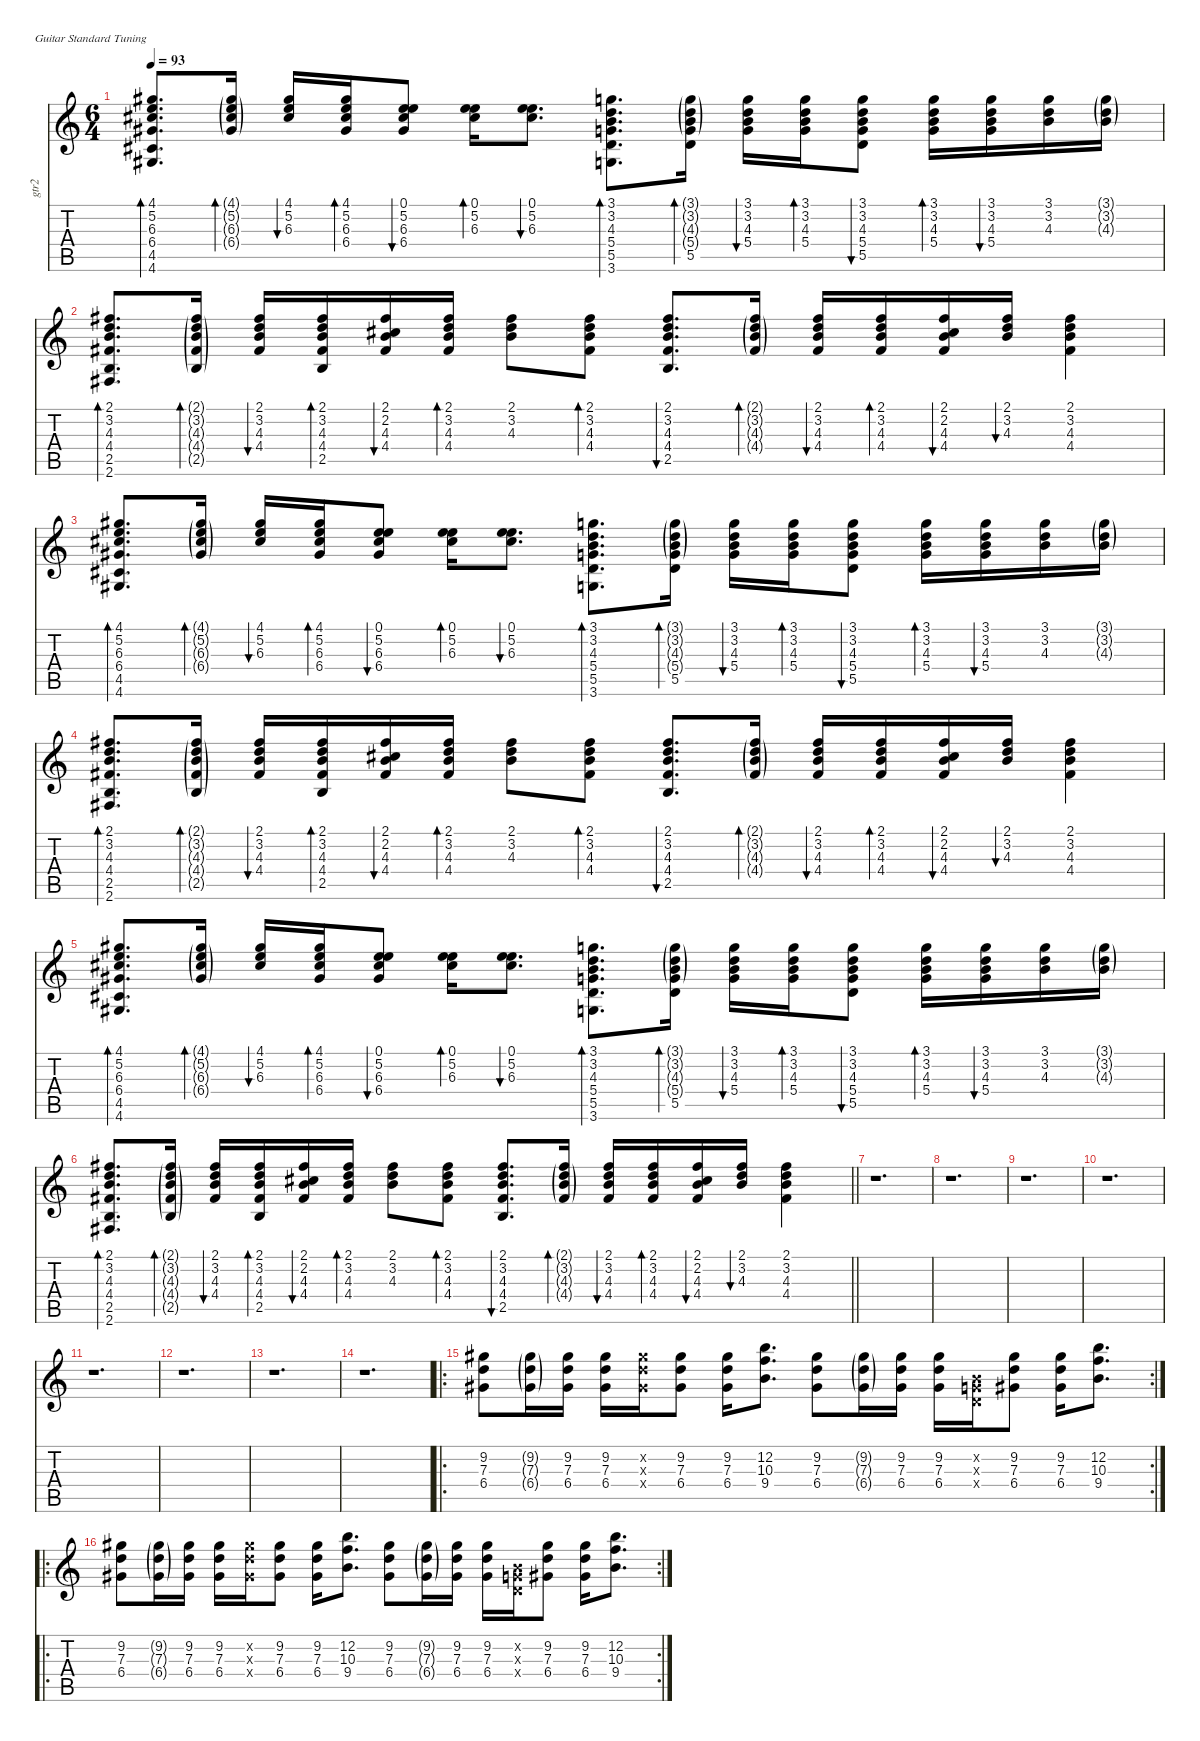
\defaultSystemsLayout 4
\hideDynamics
\bracketExtendMode nobrackets
\otherSystemsTrackNameOrientation horizontal
\track ("Guitar 2" "gtr2") {defaultSystemsLayout 4 instrument overdrivenguitar}
\staff {score tabs}
\tuning (E4 B3 G3 D3 A2 E2)
\ts (6 4)
\tempo 93
\clef g2
\ks aminor
(4.1{acc #} 5.2 6.3{acc #} 6.4{acc #} 4.5{acc #} 4.6{acc #}).8{d bd 30 dy mf beam Up} (4.1{g acc #} 5.2{g} 6.3{g acc #} 6.4{g acc #}).16{bd 30 beam Up} (4.1{acc #} 5.2 6.3{acc #}).16{bu 30 beam Up} (4.1{acc #} 5.2 6.3{acc #} 6.4{acc #}).16{bd 30 beam Up} (0.1 5.2 6.3{acc #} 6.4{acc #}).8{bu 30 beam Down} (0.1 5.2 6.3{acc #}).16{bd 30 beam Down} (0.1 5.2 6.3{acc #}).8{d bu 30 beam Down} (3.1 3.2 4.3 5.4 5.5 3.6).8{d bd 30 beam Down} (3.1{g} 3.2{g} 4.3{g} 5.4{g} 5.5).16{bd 30 dy f beam Down} (3.1 3.2 4.3 5.4).16{bu 30 dy mf beam Down} (3.1 3.2 4.3 5.4).16{bd 30 beam Down} (3.1 3.2 4.3 5.4 5.5).8{bu 30 beam Down} (3.1 3.2 4.3 5.4).16{bd 30 beam Down} (3.1 3.2 4.3 5.4).16{bu 30 beam Down} (3.1 3.2 4.3).16{beam Down} (3.1{g} 3.2{g} 4.3{g}).16{beam Down} |
(2.1{acc #} 3.2 4.3 4.4{acc #} 2.5 2.6{acc #}).8{d bd 30 beam Up} (2.1{g acc #} 3.2{g} 4.3{g} 4.4{g acc #} 2.5{g}).16{bd 30 beam Up} (2.1{acc #} 3.2 4.3 4.4{acc #}).16{bu 30 beam Up} (2.1{acc #} 3.2 4.3 4.4{acc #} 2.5).16{bd 30 beam Up} (2.1{acc #} 2.2{acc #} 4.3 4.4{acc #}).16{bu 30 beam Down} (2.1{acc #} 3.2 4.3 4.4{acc #}).16{bd 30 beam Down} (2.1{acc #} 3.2 4.3).8{dy f beam Down} (2.1{acc #} 3.2 4.3 4.4{acc #}).8{bd 30 dy mf beam Down} (2.1{acc #} 3.2 4.3 4.4{acc #} 2.5).8{d bu 30 beam Up} (2.1{g acc #} 3.2{g} 4.3{g} 4.4{g acc #}).16{bd 30 beam Up} (2.1{acc #} 3.2 4.3 4.4{acc #}).16{bu 30 beam Up} (2.1{acc #} 3.2 4.3 4.4{acc #}).16{bd 30 beam Up} (2.1{acc #} 2.2{acc #} 4.3 4.4{acc #}).16{bu 30 beam Down} (2.1{acc #} 3.2 4.3).16{bu 30 beam Down} (2.1{acc #} 3.2 4.3 4.4{acc #}).4{beam Down} |
(4.1{acc #} 5.2 6.3{acc #} 6.4{acc #} 4.5{acc #} 4.6{acc #}).8{d bd 30 beam Up} (4.1{g acc #} 5.2{g} 6.3{g acc #} 6.4{g acc #}).16{bd 30 beam Up} (4.1{acc #} 5.2 6.3{acc #}).16{bu 30 beam Up} (4.1{acc #} 5.2 6.3{acc #} 6.4{acc #}).16{bd 30 beam Up} (0.1 5.2 6.3{acc #} 6.4{acc #}).8{bu 30 beam Down} (0.1 5.2 6.3{acc #}).16{bd 30 beam Down} (0.1 5.2 6.3{acc #}).8{d bu 30 beam Down} (3.1 3.2 4.3 5.4 5.5 3.6).8{d bd 30 beam Down} (3.1{g} 3.2{g} 4.3{g} 5.4{g} 5.5).16{bd 30 dy f beam Down} (3.1 3.2 4.3 5.4).16{bu 30 dy mf beam Down} (3.1 3.2 4.3 5.4).16{bd 30 beam Down} (3.1 3.2 4.3 5.4 5.5).8{bu 30 beam Down} (3.1 3.2 4.3 5.4).16{bd 30 beam Down} (3.1 3.2 4.3 5.4).16{bu 30 beam Down} (3.1 3.2 4.3).16{beam Down} (3.1{g} 3.2{g} 4.3{g}).16{beam Down} |
(2.1{acc #} 3.2 4.3 4.4{acc #} 2.5 2.6{acc #}).8{d bd 30 beam Up} (2.1{g acc #} 3.2{g} 4.3{g} 4.4{g acc #} 2.5{g}).16{bd 30 beam Up} (2.1{acc #} 3.2 4.3 4.4{acc #}).16{bu 30 beam Up} (2.1{acc #} 3.2 4.3 4.4{acc #} 2.5).16{bd 30 beam Up} (2.1{acc #} 2.2{acc #} 4.3 4.4{acc #}).16{bu 30 beam Down} (2.1{acc #} 3.2 4.3 4.4{acc #}).16{bd 30 beam Down} (2.1{acc #} 3.2 4.3).8{dy f beam Down} (2.1{acc #} 3.2 4.3 4.4{acc #}).8{bd 30 dy mf beam Down} (2.1{acc #} 3.2 4.3 4.4{acc #} 2.5).8{d bu 30 beam Up} (2.1{g acc #} 3.2{g} 4.3{g} 4.4{g acc #}).16{bd 30 beam Up} (2.1{acc #} 3.2 4.3 4.4{acc #}).16{bu 30 beam Up} (2.1{acc #} 3.2 4.3 4.4{acc #}).16{bd 30 beam Up} (2.1{acc #} 2.2{acc #} 4.3 4.4{acc #}).16{bu 30 beam Down} (2.1{acc #} 3.2 4.3).16{bu 30 beam Down} (2.1{acc #} 3.2 4.3 4.4{acc #}).4{beam Down} |
(4.1{acc #} 5.2 6.3{acc #} 6.4{acc #} 4.5{acc #} 4.6{acc #}).8{d bd 30 beam Up} (4.1{g acc #} 5.2{g} 6.3{g acc #} 6.4{g acc #}).16{bd 30 beam Up} (4.1{acc #} 5.2 6.3{acc #}).16{bu 30 beam Up} (4.1{acc #} 5.2 6.3{acc #} 6.4{acc #}).16{bd 30 beam Up} (0.1 5.2 6.3{acc #} 6.4{acc #}).8{bu 30 beam Down} (0.1 5.2 6.3{acc #}).16{bd 30 beam Down} (0.1 5.2 6.3{acc #}).8{d bu 30 beam Down} (3.1 3.2 4.3 5.4 5.5 3.6).8{d bd 30 beam Down} (3.1{g} 3.2{g} 4.3{g} 5.4{g} 5.5).16{bd 30 dy f beam Down} (3.1 3.2 4.3 5.4).16{bu 30 dy mf beam Down} (3.1 3.2 4.3 5.4).16{bd 30 beam Down} (3.1 3.2 4.3 5.4 5.5).8{bu 30 beam Down} (3.1 3.2 4.3 5.4).16{bd 30 beam Down} (3.1 3.2 4.3 5.4).16{bu 30 beam Down} (3.1 3.2 4.3).16{beam Down} (3.1{g} 3.2{g} 4.3{g}).16{beam Down} |
\barLineRight lightlight
(2.1{acc #} 3.2 4.3 4.4{acc #} 2.5 2.6{acc #}).8{d bd 30 beam Up} (2.1{g acc #} 3.2{g} 4.3{g} 4.4{g acc #} 2.5{g}).16{bd 30 beam Up} (2.1{acc #} 3.2 4.3 4.4{acc #}).16{bu 30 beam Up} (2.1{acc #} 3.2 4.3 4.4{acc #} 2.5).16{bd 30 beam Up} (2.1{acc #} 2.2{acc #} 4.3 4.4{acc #}).16{bu 30 beam Down} (2.1{acc #} 3.2 4.3 4.4{acc #}).16{bd 30 beam Down} (2.1{acc #} 3.2 4.3).8{dy f beam Down} (2.1{acc #} 3.2 4.3 4.4{acc #}).8{bd 30 dy mf beam Down} (2.1{acc #} 3.2 4.3 4.4{acc #} 2.5).8{d bu 30 beam Up} (2.1{g acc #} 3.2{g} 4.3{g} 4.4{g acc #}).16{bd 30 beam Up} (2.1{acc #} 3.2 4.3 4.4{acc #}).16{bu 30 beam Up} (2.1{acc #} 3.2 4.3 4.4{acc #}).16{bd 30 beam Up} (2.1{acc #} 2.2{acc #} 4.3 4.4{acc #}).16{bu 30 beam Down} (2.1{acc #} 3.2 4.3).16{bu 30 beam Down} (2.1{acc #} 3.2 4.3 4.4{acc #}).4{beam Down} |
r.1{d beam Down} |
r.1{d beam Down} |
r.1{d beam Down} |
r.1{d beam Down} |
r.1{d beam Down} |
r.1{d beam Down} |
r.1{d beam Down} |
r.1{d beam Down} |
\ro
\rc 2
(9.2{acc #} 7.3 6.4{acc #}).8{dy f instrument overdrivenguitar beam Down} (9.2{g acc #} 7.3{g} 6.4{g acc #}).16{dy mf beam Down} (9.2{acc #} 7.3 6.4{acc #}).16{dy f beam Down} (9.2{acc #} 7.3 6.4{acc #}).16{beam Down} (9.2{x acc #} 7.3{x} 6.4{x acc #}).16{beam Down} (9.2{acc #} 7.3 6.4{acc #}).8{beam Down} (9.2{acc #} 7.3 6.4{acc #}).16{beam Down} (12.2 10.3 9.4).8{d beam Down} (9.2{acc #} 7.3 6.4{acc #}).8{beam Down} (9.2{g acc #} 7.3{g} 6.4{g acc #}).16{dy mf beam Down} (9.2{acc #} 7.3 6.4{acc #}).16{dy f beam Down} (9.2{acc #} 7.3 6.4{acc #}).16{beam Down} (0.2{x} 0.3{x} 0.4{x}).16{beam Down} (9.2{acc #} 7.3 6.4{acc #}).8{beam Down} (9.2{acc #} 7.3 6.4{acc #}).16{beam Down} (12.2 10.3 9.4).8{d beam Down} |
\ro
\rc 2
(9.2{acc #} 7.3 6.4{acc #}).8{beam Down} (9.2{g acc #} 7.3{g} 6.4{g acc #}).16{dy mf beam Down} (9.2{acc #} 7.3 6.4{acc #}).16{dy f beam Down} (9.2{acc #} 7.3 6.4{acc #}).16{beam Down} (9.2{x acc #} 7.3{x} 6.4{x acc #}).16{beam Down} (9.2{acc #} 7.3 6.4{acc #}).8{beam Down} (9.2{acc #} 7.3 6.4{acc #}).16{beam Down} (12.2 10.3 9.4).8{d beam Down} (9.2{acc #} 7.3 6.4{acc #}).8{beam Down} (9.2{g acc #} 7.3{g} 6.4{g acc #}).16{dy mf beam Down} (9.2{acc #} 7.3 6.4{acc #}).16{dy f beam Down} (9.2{acc #} 7.3 6.4{acc #}).16{beam Down} (0.2{x} 0.3{x} 0.4{x}).16{beam Down} (9.2{acc #} 7.3 6.4{acc #}).8{beam Down} (9.2{acc #} 7.3 6.4{acc #}).16{beam Down} (12.2 10.3 9.4).8{d beam Down}
